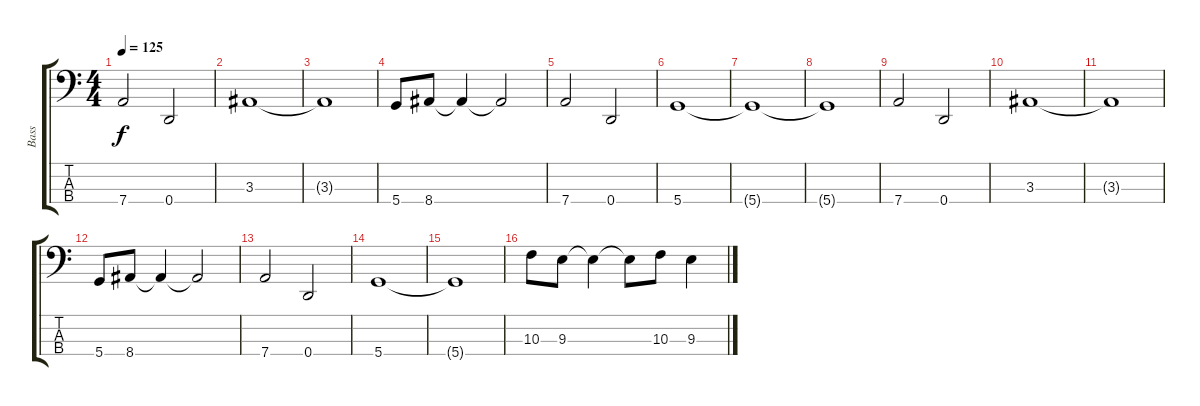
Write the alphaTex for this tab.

\track ("Bass" "Bass") {instrument electricbassfinger}
\staff {score tabs}
\tuning (F2 C2 G1 D1) {hide}
\ts (4 4)
\tempo 125
\clef f4
\ks c
7.4.2{dy f} 0.4.2 |
3.3.1 |
3.3{t}.1 |
5.4.8 8.4.8 8.4{t}.4 8.4{t}.2 |
7.4.2 0.4.2 |
5.4.1 |
5.4{t}.1 |
5.4{t}.1 |
7.4.2 0.4.2 |
3.3.1 |
3.3{t}.1 |
5.4.8 8.4.8 8.4{t}.4 8.4{t}.2 |
7.4.2 0.4.2 |
5.4.1 |
5.4{t}.1 |
10.3.8 9.3.8 9.3{t}.4 9.3{t}.8 10.3.8 9.3.4
